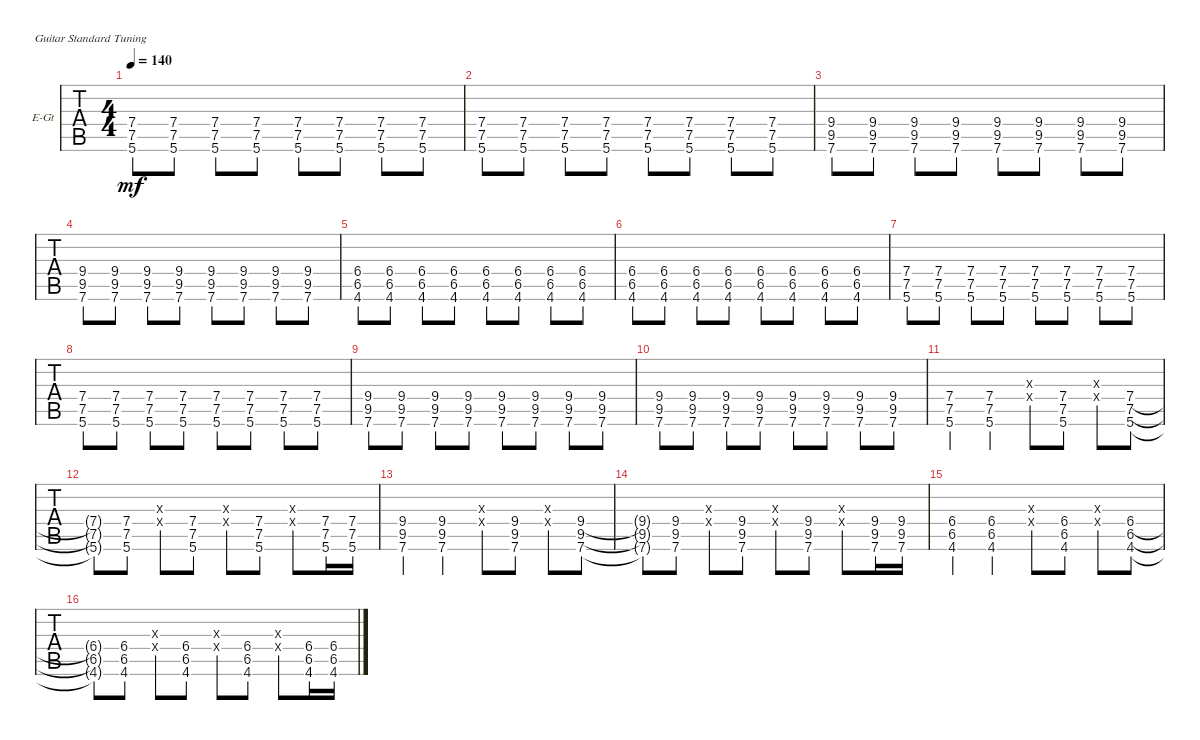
\defaultSystemsLayout 4
\bracketExtendMode groupsimilarinstruments
\firstSystemTrackNameOrientation horizontal
\otherSystemsTrackNameOrientation horizontal
\track ("Electric Guitar" "E-Gt") {instrument overdrivenguitar}
\staff {tabs}
\tuning (E4 B3 G3 D3 A2 E2)
\ts (4 4)
\tempo 140
\clef g2
\ks c
(5.6 7.5 7.4).8{dy mf} (5.6 7.5 7.4).8 (5.6 7.5 7.4).8 (5.6 7.5 7.4).8 (5.6 7.5 7.4).8 (5.6 7.5 7.4).8 (5.6 7.5 7.4).8 (5.6 7.5 7.4).8 |
(5.6 7.5 7.4).8 (5.6 7.5 7.4).8 (5.6 7.5 7.4).8 (5.6 7.5 7.4).8 (5.6 7.5 7.4).8 (5.6 7.5 7.4).8 (5.6 7.5 7.4).8 (5.6 7.5 7.4).8 |
(7.6 9.5 9.4).8 (7.6 9.5 9.4).8 (7.6 9.5 9.4).8 (7.6 9.5 9.4).8 (7.6 9.5 9.4).8 (7.6 9.5 9.4).8 (7.6 9.5 9.4).8 (7.6 9.5 9.4).8 |
(7.6 9.5 9.4).8 (7.6 9.5 9.4).8 (7.6 9.5 9.4).8 (7.6 9.5 9.4).8 (7.6 9.5 9.4).8 (7.6 9.5 9.4).8 (7.6 9.5 9.4).8 (7.6 9.5 9.4).8 |
(4.6 6.5 6.4).8 (4.6 6.5 6.4).8 (4.6 6.5 6.4).8 (4.6 6.5 6.4).8 (4.6 6.5 6.4).8 (4.6 6.5 6.4).8 (4.6 6.5 6.4).8 (4.6 6.5 6.4).8 |
(4.6 6.5 6.4).8 (4.6 6.5 6.4).8 (4.6 6.5 6.4).8 (4.6 6.5 6.4).8 (4.6 6.5 6.4).8 (4.6 6.5 6.4).8 (4.6 6.5 6.4).8 (4.6 6.5 6.4).8 |
(5.6 7.5 7.4).8 (5.6 7.5 7.4).8 (5.6 7.5 7.4).8 (5.6 7.5 7.4).8 (5.6 7.5 7.4).8 (5.6 7.5 7.4).8 (5.6 7.5 7.4).8 (5.6 7.5 7.4).8 |
(5.6 7.5 7.4).8 (5.6 7.5 7.4).8 (5.6 7.5 7.4).8 (5.6 7.5 7.4).8 (5.6 7.5 7.4).8 (5.6 7.5 7.4).8 (5.6 7.5 7.4).8 (5.6 7.5 7.4).8 |
(7.6 9.5 9.4).8 (7.6 9.5 9.4).8 (7.6 9.5 9.4).8 (7.6 9.5 9.4).8 (7.6 9.5 9.4).8 (7.6 9.5 9.4).8 (7.6 9.5 9.4).8 (7.6 9.5 9.4).8 |
(7.6 9.5 9.4).8 (7.6 9.5 9.4).8 (7.6 9.5 9.4).8 (7.6 9.5 9.4).8 (7.6 9.5 9.4).8 (7.6 9.5 9.4).8 (7.6 9.5 9.4).8 (7.6 9.5 9.4).8 |
(7.5 7.4 5.6).4 (7.5 7.4 5.6).4 (0.4{x} 0.3{x}).8 (7.5 7.4 5.6).8 (0.4{x} 0.3{x}).8 (7.5 7.4 5.6).8 |
(7.5{t} 7.4{t} 5.6{t}).8 (7.5 7.4 5.6).8 (0.4{x} 0.3{x}).8 (7.5 7.4 5.6).8 (0.4{x} 0.3{x}).8 (7.5 7.4 5.6).8 (0.4{x} 0.3{x}).8 (7.5 7.4 5.6).16 (7.5 7.4 5.6).16 |
(9.5 9.4 7.6).4 (9.5 9.4 7.6).4 (0.4{x} 0.3{x}).8 (9.5 9.4 7.6).8 (0.4{x} 0.3{x}).8 (9.5 9.4 7.6).8 |
(9.5{t} 9.4{t} 7.6{t}).8 (9.5 9.4 7.6).8 (0.4{x} 0.3{x}).8 (9.5 9.4 7.6).8 (0.4{x} 0.3{x}).8 (9.5 9.4 7.6).8 (0.4{x} 0.3{x}).8 (9.5 9.4 7.6).16 (9.5 9.4 7.6).16 |
(6.5 6.4 4.6).4 (6.5 6.4 4.6).4 (0.4{x} 0.3{x}).8 (6.5 6.4 4.6).8 (0.4{x} 0.3{x}).8 (6.5 6.4 4.6).8 |
(6.5{t} 6.4{t} 4.6{t}).8 (6.5 6.4 4.6).8 (0.4{x} 0.3{x}).8 (6.5 6.4 4.6).8 (0.4{x} 0.3{x}).8 (6.5 6.4 4.6).8 (0.4{x} 0.3{x}).8 (6.5 6.4 4.6).16 (6.5 6.4 4.6).16
